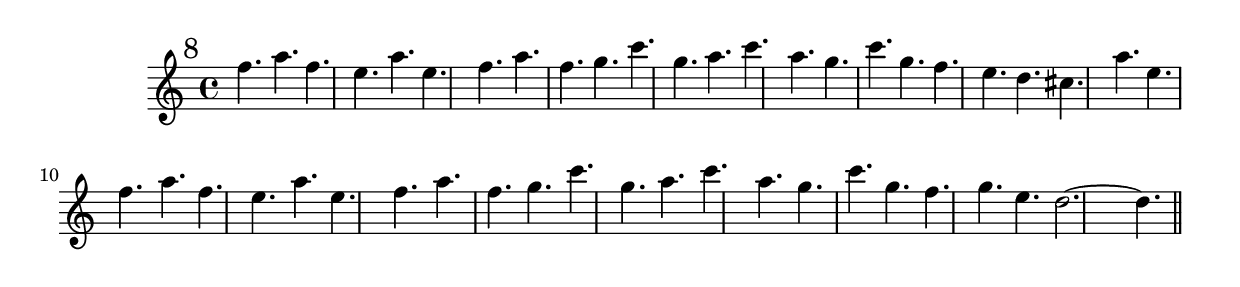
%%  ottavo_flauto.ly
%%  Copyright (c) 2011 Benjamin Coudrin <benjamin.coudrin@gmail.com>
%%                All Rights Reserved
%%
%%  Copyleft :
%%  This program is free software. It comes without any warranty, to
%%  the extent permitted by applicable law. You can redistribute it
%%  and/or modify it under the terms of the Do What The Fuck You Want
%%  To Public License, Version 2, as published by Sam Hocevar. See
%%  http://sam.zoy.org/wtfpl/COPYING for more details.

\relative c'' {
  \mark \markup "8"
  f4. a4. f4.
  e4. a4. e4.
  f4. a4. f4.
  g4. c4. g4.
  a4. c4. a4.
  g4. c4. g4.
  f4. e4. d4.
  cis4. a'4. e4.
  f4. a4. f4.
  e4. a4. e4.
  f4. a4. f4.
  g4. c4. g4.
  a4. c4. a4.
  g4. c4. g4.
  f4. g4. e4.
  d2.~d4.
  
  \bar "||"
  \break
}